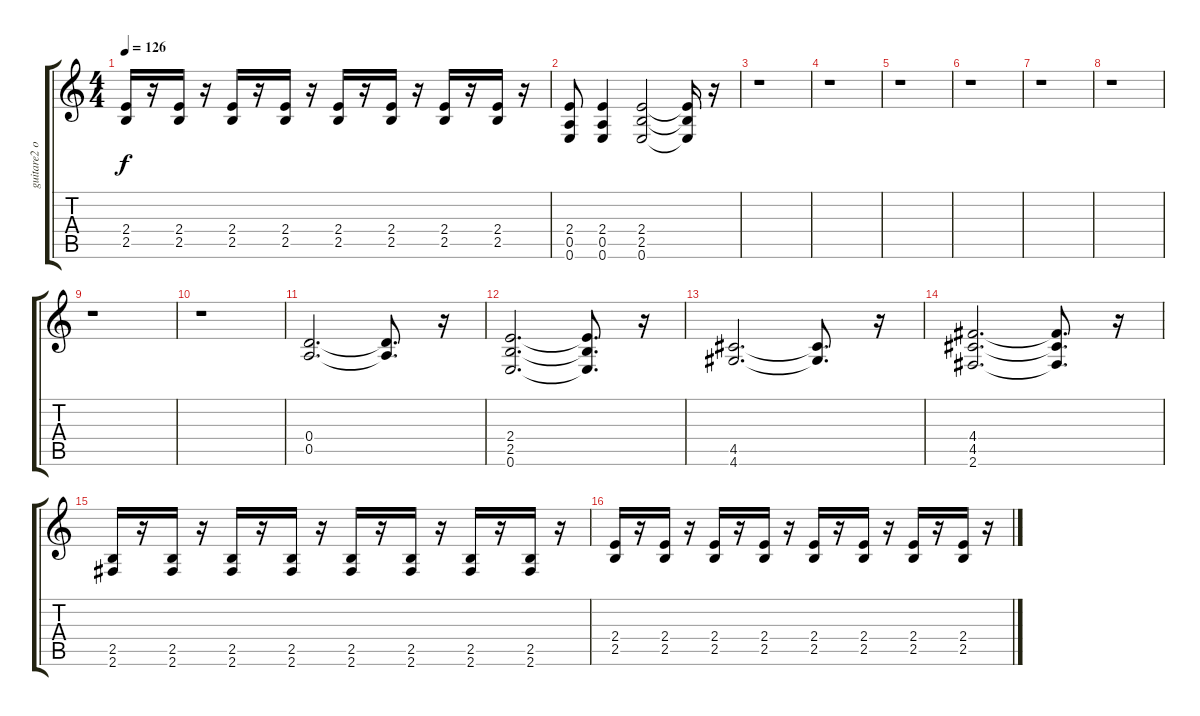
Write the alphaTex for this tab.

\track ("guitare2 overdrive" "guitare2 o") {instrument overdrivenguitar}
\staff {score tabs}
\tuning (E4 B3 G3 D3 A2 E2) {hide}
\ts (4 4)
\tempo 126
\clef g2
\ks c
(2.4 2.5).16{dy f} r.16 (2.4 2.5).16 r.16 (2.4 2.5).16 r.16 (2.4 2.5).16 r.16 (2.4 2.5).16 r.16 (2.4 2.5).16 r.16 (2.4 2.5).16 r.16 (2.4 2.5).16 r.16 |
(2.4 0.5 0.6).8 (2.4 0.5 0.6).4 (2.4 2.5 0.6).2 (2.4{t} 2.5{t} 0.6{t}).16 r.16 |
r.1 |
r.1 |
r.1 |
r.1 |
r.1 |
r.1 |
r.1 |
r.1 |
(0.4 0.5).2{d} (0.4{t} 0.5{t}).8{d} r.16 |
(2.4 2.5 0.6).2{d} (2.4{t} 2.5{t} 0.6{t}).8{d} r.16 |
(4.5 4.6).2{d} (4.5{t} 4.6{t}).8{d} r.16 |
(4.4 4.5 2.6).2{d} (4.4{t} 4.5{t} 2.6{t}).8{d} r.16 |
(2.5 2.6).16 r.16 (2.5 2.6).16 r.16 (2.5 2.6).16 r.16 (2.5 2.6).16 r.16 (2.5 2.6).16 r.16 (2.5 2.6).16 r.16 (2.5 2.6).16 r.16 (2.5 2.6).16 r.16 |
(2.4 2.5).16 r.16 (2.4 2.5).16 r.16 (2.4 2.5).16 r.16 (2.4 2.5).16 r.16 (2.4 2.5).16 r.16 (2.4 2.5).16 r.16 (2.4 2.5).16 r.16 (2.4 2.5).16 r.16
